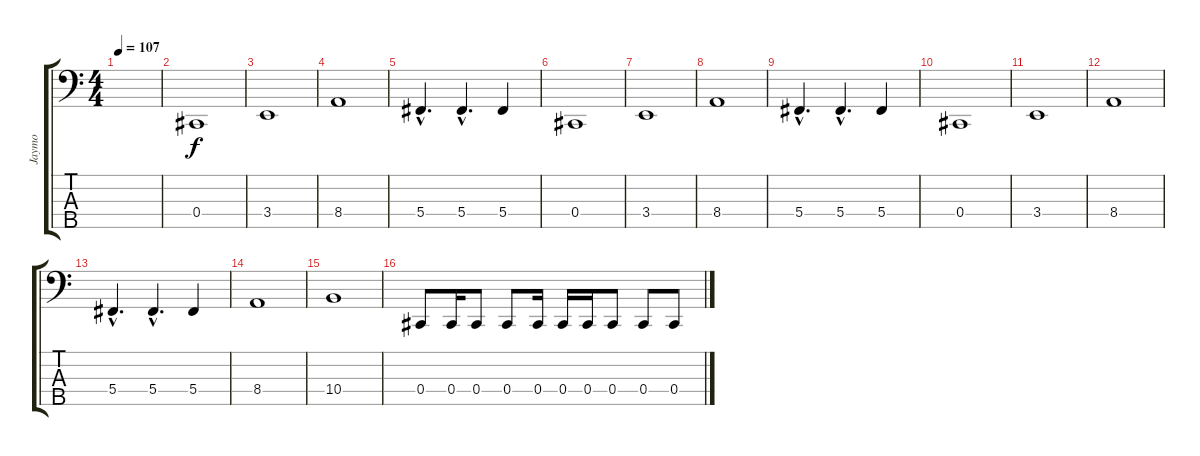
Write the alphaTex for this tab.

\track ("Jaymo" "Jaymo") {instrument electricbasspick}
\staff {score tabs}
\tuning (Gb2 Db2 Ab1 Db1 Bb0) {hide}
\ts (4 4)
\tempo 107
\clef f4
\ks c
|
0.4.1 |
3.4.1 |
8.4.1 |
5.4{hac}.4{d} 5.4{hac}.4{d} 5.4.4 |
0.4.1 |
3.4.1 |
8.4.1 |
5.4{hac}.4{d} 5.4{hac}.4{d} 5.4.4 |
0.4.1 |
3.4.1 |
8.4.1 |
5.4{hac}.4{d} 5.4{hac}.4{d} 5.4.4 |
8.4.1 |
10.4.1 |
0.4.8 0.4.16 0.4.8 0.4.8 0.4.16 0.4.16 0.4.16 0.4.8 0.4.8 0.4.8
